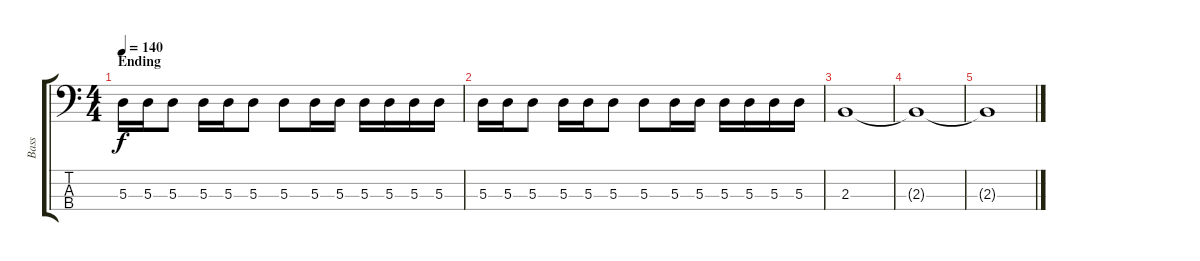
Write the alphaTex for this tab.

\track ("Bass" "Bass") {instrument synthbass2}
\staff {score tabs}
\tuning (G2 D2 A1 E1) {hide}
\ts (4 4)
\section ("" "Ending")
\tempo 140
\clef f4
\ks c
5.3.16{dy f} 5.3.16 5.3.8 5.3.16 5.3.16 5.3.8 5.3.8 5.3.16 5.3.16 5.3.16 5.3.16 5.3.16 5.3.16 |
5.3.16 5.3.16 5.3.8 5.3.16 5.3.16 5.3.8 5.3.8 5.3.16 5.3.16 5.3.16 5.3.16 5.3.16 5.3.16 |
2.3.1 |
2.3{t}.1 |
2.3{t}.1
